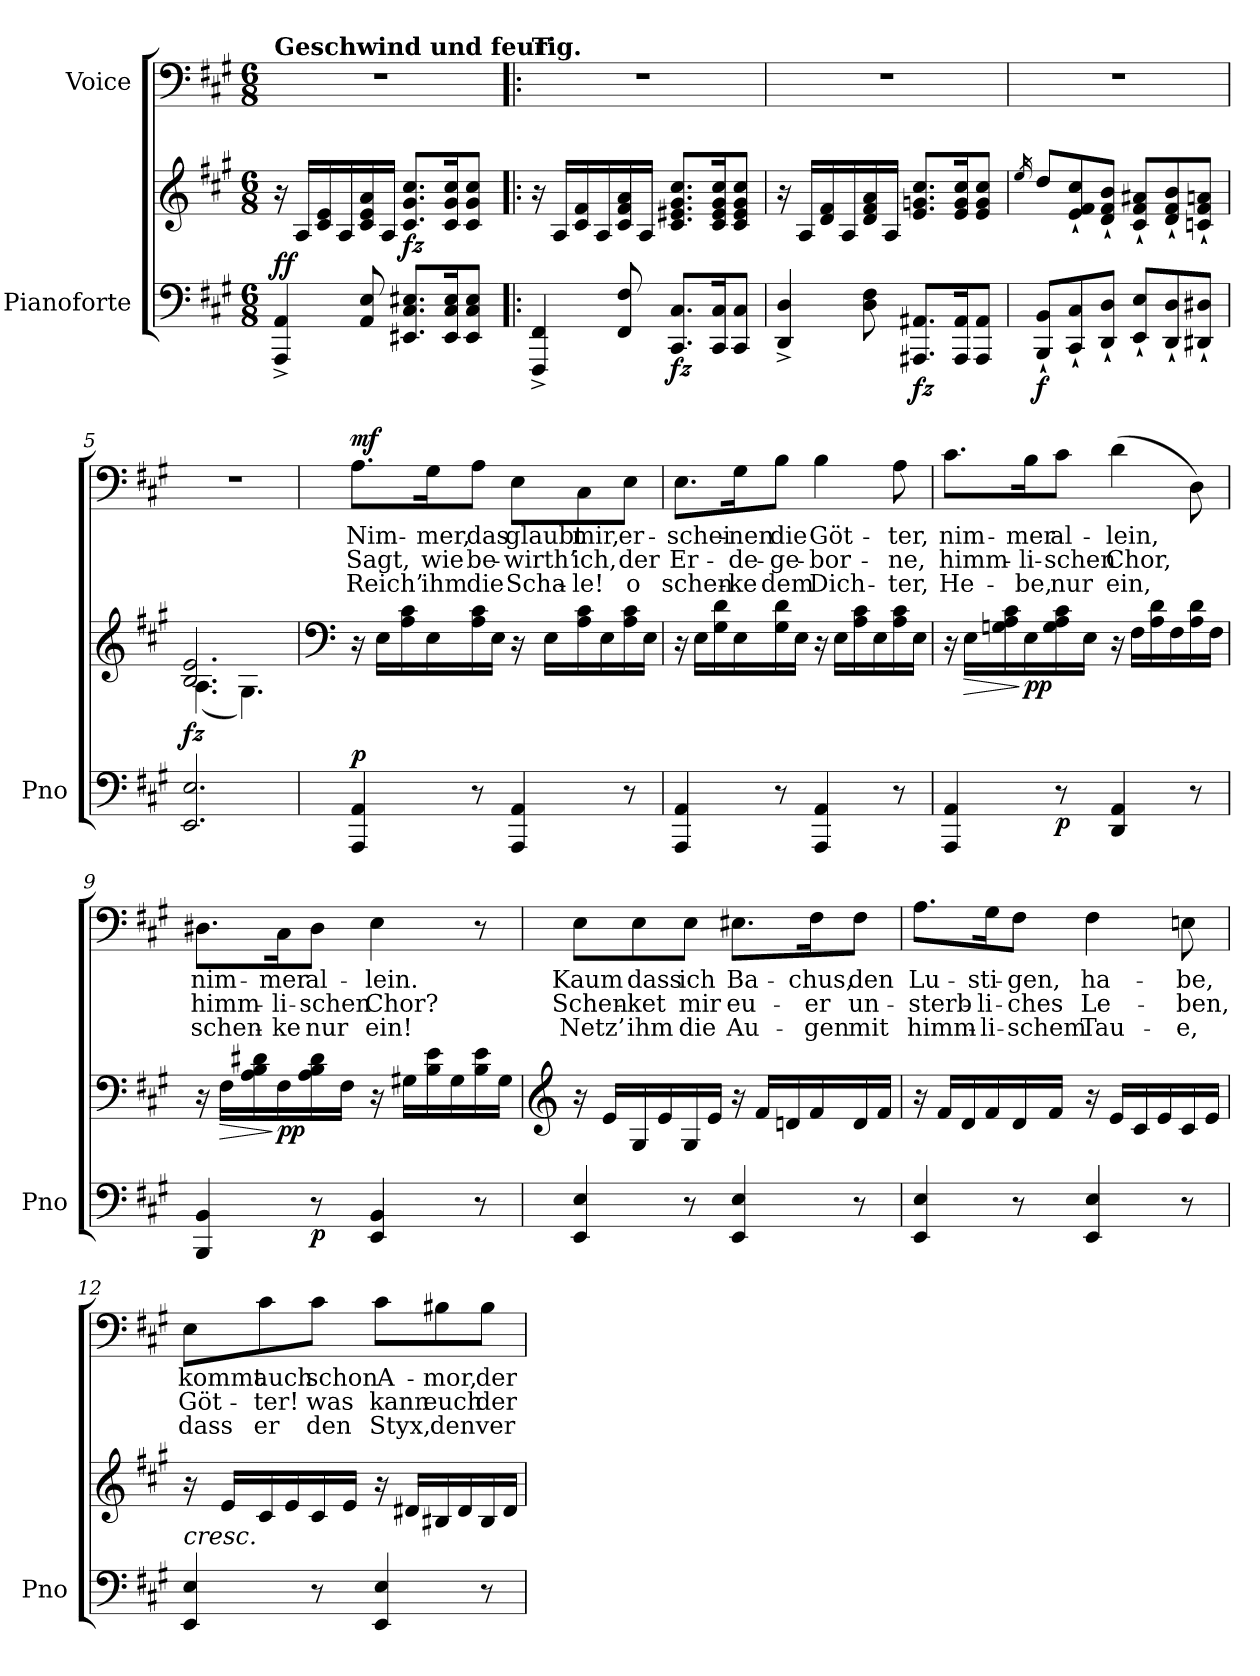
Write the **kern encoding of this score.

**kern	**kern	**dynam	**kern	**text	**text	**text	**dynam
*part2	*part2	*part2	*part1	*part1	*part1	*part1	*part1
*staff3	*staff2	*staff2/3	*staff1	*staff1	*staff1	*staff1	*staff1
*I"Pianoforte	*	*	*I"Voice	*	*	*	*
*I'Pno	*	*	*	*	*	*	*
*clefF4	*clefG2	*	*clefF4	*	*	*	*
*k[f#c#g#]	*k[f#c#g#]	*	*k[f#c#g#]	*	*	*	*
*M6/8	*M6/8	*	*M6/8	*	*	*	*
=1	=1	=1	=1	=1	=1	=1	=1
!	!	!	!LO:TX:a:B:t=Geschwind und feurig.	!	!	!	!
!	!	!LO:DY:a=2	!	!	!	!	!
4AAA/^ 4AA/^	16r	ff	2.r	.	.	.	.
.	16A/LL	.	.	.	.	.	.
.	16c#/ 16e/	.	.	.	.	.	.
.	16A/	.	.	.	.	.	.
8AA/ 8E/	16c#/ 16e/ 16a/	.	.	.	.	.	.
.	16A/JJ	.	.	.	.	.	.
!	!	!LO:DY:a=2	!	!	!	!	!
8.EE#X/ 8.C#/ 8.E#X/L	8.c#/ 8.g#/ 8.cc#/L	fz	.	.	.	.	.
16EE#/ 16C#/ 16E#/K	16c#/ 16g#/ 16cc#/K	.	.	.	.	.	.
8EE#/ 8C#/ 8E#/J	8c#/ 8g#/ 8cc#/J	.	.	.	.	.	.
=2!|:	=2!|:	=2!|:	=2!|:	=2!|:	=2!|:	=2!|:	=2!|:
!	!	!	!LO:TX:a:B:t=T	!	!	!	!
4FFF#/^ 4FF#/^	16r	.	2.r	.	.	.	.
.	16A/LL	.	.	.	.	.	.
.	16c#/ 16f#/	.	.	.	.	.	.
.	16A/	.	.	.	.	.	.
8FF#/ 8F#/	16c#/ 16f#/ 16a/	.	.	.	.	.	.
.	16A/JJ	.	.	.	.	.	.
!	!	!LO:DY:b=2	!	!	!	!	!
8.CC#/ 8.C#/L	8.c#/ 8.e#X/ 8.g#/ 8.cc#/L	fz	.	.	.	.	.
16CC#/ 16C#/K	16c#/ 16e#/ 16g#/ 16cc#/K	.	.	.	.	.	.
8CC#/ 8C#/J	8c#/ 8e#/ 8g#/ 8cc#/J	.	.	.	.	.	.
=3	=3	=3	=3	=3	=3	=3	=3
4DD/^ 4D/^	16r	.	2.r	.	.	.	.
.	16A/LL	.	.	.	.	.	.
.	16d/ 16f#/	.	.	.	.	.	.
.	16A/	.	.	.	.	.	.
8D\ 8F#\	16d/ 16f#/ 16a/	.	.	.	.	.	.
.	16A/JJ	.	.	.	.	.	.
!	!	!LO:DY:b=2	!	!	!	!	!
8.AAA#X/ 8.AA#X/L	8.e/ 8.gn/ 8.cc#/L	fz	.	.	.	.	.
16AAA#/ 16AA#/K	16e/ 16g/ 16cc#/K	.	.	.	.	.	.
8AAA#/ 8AA#/J	8e/ 8g/ 8cc#/J	.	.	.	.	.	.
=4	=4	=4	=4	=4	=4	=4	=4
.	16qee/	.	.	.	.	.	.
!	!	!LO:DY:b=2	!	!	!	!	!
8BBB/` 8BB/`L	8dd/L	f	2.r	.	.	.	.
8CC#/` 8C#/`	8e/` 8f#/` 8cc#/`	.	.	.	.	.	.
8DD/` 8D/`J	8d/` 8f#/` 8b/`J	.	.	.	.	.	.
8EE/` 8E/`L	8c#/` 8f#/` 8a#X/`L	.	.	.	.	.	.
8DD/` 8D/`	8d/` 8f#/` 8b/`	.	.	.	.	.	.
8DD#X/` 8D#X/`J	8cn/` 8f#/` 8an/`J	.	.	.	.	.	.
=5	=5	=5	=5	=5	=5	=5	=5
*	*^	*	*	*	*	*	*
!	!	!	!LO:DY:a=2	!	!	!	!	!
2.EE/ 2.E/	2.B/ 2.e/	(<4.A\	fz	2.r	.	.	.	.
.	.	4.G#\)	.	.	.	.	.	.
*	*v	*v	*	*	*	*	*	*
!!LO:LB:g=z
=6	=6	=6	=6	=6	=6	=6	=6
*	*clefF4	*	*	*	*	*	*
*	*^	*	*	*	*	*	*
!	!	!	!LO:DY:a=2	!	!LO:LY:b	!LO:LY:b	!LO:LY:b	!LO:DY:b
*	*v	*v	*	*	*	*	*	*
4AAA/ 4AA/	16r	p	8.A\L	Nim-	Sagt,	Reich’	mf
.	16E\LL	.	.	.	.	.	.
.	16A\ 16c#\	.	.	.	.	.	.
!	!	!	!	!LO:LY:b	!LO:LY:b	!LO:LY:b	!
.	16E\	.	16G#\K	-mer,	wie	ihm	.
!	!	!	!	!LO:LY:b	!LO:LY:b	!LO:LY:b	!
8r	16A\ 16c#\	.	8A\J	das	be-	die	.
.	16E\JJ	.	.	.	.	.	.
!	!	!	!	!LO:LY:b	!LO:LY:b	!LO:LY:b	!
4AAA/ 4AA/	16r	.	8E\L	glaubt	-wirth’	Scha-	.
.	16E\LL	.	.	.	.	.	.
!	!	!	!	!LO:LY:b	!LO:LY:b	!LO:LY:b	!
.	16A\ 16c#\	.	8C#\	mir,	ich,	-le!	.
.	16E\	.	.	.	.	.	.
!	!	!	!	!LO:LY:b	!LO:LY:b	!LO:LY:b	!
8r	16A\ 16c#\	.	8E\J	er-	der	o	.
.	16E\JJ	.	.	.	.	.	.
=7	=7	=7	=7	=7	=7	=7	=7
!	!	!	!	!LO:LY:b	!LO:LY:b	!LO:LY:b	!
4AAA/ 4AA/	16r	.	8.E\L	-schei-	Er-	schen-	.
.	16E\LL	.	.	.	.	.	.
.	16G#\ 16d\	.	.	.	.	.	.
!	!	!	!	!LO:LY:b	!LO:LY:b	!LO:LY:b	!
.	16E\	.	16G#\K	-nen	-de-	-ke	.
!	!	!	!	!LO:LY:b	!LO:LY:b	!LO:LY:b	!
8r	16G#\ 16d\	.	8B\J	die	-ge-	dem	.
.	16E\JJ	.	.	.	.	.	.
!	!	!	!	!LO:LY:b	!LO:LY:b	!LO:LY:b	!
4AAA/ 4AA/	16r	.	4B\	Göt-	-bor-	Dich-	.
.	16E\LL	.	.	.	.	.	.
.	16A\ 16c#\	.	.	.	.	.	.
.	16E\	.	.	.	.	.	.
!	!	!	!	!LO:LY:b	!LO:LY:b	!LO:LY:b	!
8r	16A\ 16c#\	.	8A\	-ter,	-ne,	-ter,	.
.	16E\JJ	.	.	.	.	.	.
=8	=8	=8	=8	=8	=8	=8	=8
!	!	!	!	!LO:LY:b	!LO:LY:b	!LO:LY:b	!
4AAA/ 4AA/	16r	.	8.c#\L	nim-	himm-	He-	.
!	!	!LO:HP:b	!	!	!	!	!
.	16E\LL	>	.	.	.	.	.
.	16Gn\ 16A\ 16c#\	.	.	.	.	.	.
!	!	!LO:DY:n=1:b	!	!LO:LY:b	!LO:LY:b	!LO:LY:b	!
.	16E\	] pp	16B\K	-mer	-li-	-be,	.
!	!	!LO:DY:n=2:b=2	!	!LO:LY:b	!LO:LY:b	!LO:LY:b	!
8r	16G\ 16A\ 16c#\	p	8c#\J	al-	-schen	nur	.
.	16E\JJ	.	.	.	.	.	.
!	!	!	!	!LO:LY:b	!LO:LY:b	!LO:LY:b	!
4DD/ 4AA/	16r	.	(>4d\	-lein,	Chor,	ein,	.
.	16F#\LL	.	.	.	.	.	.
.	16A\ 16d\	.	.	.	.	.	.
.	16F#\	.	.	.	.	.	.
8r	16A\ 16d\	.	8D\)	.	.	.	.
.	16F#\JJ	.	.	.	.	.	.
=9	=9	=9	=9	=9	=9	=9	=9
!	!	!	!	!LO:LY:b	!LO:LY:b	!LO:LY:b	!
4BBB/ 4BB/	16r	.	8.D#X\L	nim-	himm-	schen-	.
!	!	!LO:HP:b	!	!	!	!	!
.	16F#\LL	>	.	.	.	.	.
.	16A\ 16B\ 16d#X\	.	.	.	.	.	.
!	!	!LO:DY:n=1:b	!	!LO:LY:b	!LO:LY:b	!LO:LY:b	!
.	16F#\	] pp	16C#\K	-mer	-li-	-ke	.
!	!	!LO:DY:n=2:b=2	!	!LO:LY:b	!LO:LY:b	!LO:LY:b	!
8r	16A\ 16B\ 16d#\	p	8D#\J	al-	-schen	nur	.
.	16F#\JJ	.	.	.	.	.	.
!	!	!	!	!LO:LY:b	!LO:LY:b	!LO:LY:b	!
4EE/ 4BB/	16r	.	4E\	-lein.	Chor?	ein!	.
.	16G#X\LL	.	.	.	.	.	.
.	16B\ 16e\	.	.	.	.	.	.
.	16G#\	.	.	.	.	.	.
8r	16B\ 16e\	.	8r	.	.	.	.
.	16G#\JJ	.	.	.	.	.	.
!!LO:LB:g=z
=10	=10	=10	=10	=10	=10	=10	=10
*	*clefG2	*	*	*	*	*	*
!	!	!	!	!LO:LY:b	!LO:LY:b	!LO:LY:b	!
4EE/ 4E/	16r	.	8E\L	Kaum	Schen-	Netz’	.
.	16e/LL	.	.	.	.	.	.
!	!	!	!	!LO:LY:b	!LO:LY:b	!LO:LY:b	!
.	16G#/	.	8E\	dass	-ket	ihm	.
.	16e/	.	.	.	.	.	.
!	!	!	!	!LO:LY:b	!LO:LY:b	!LO:LY:b	!
8r	16G#/	.	8E\J	ich	mir	die	.
.	16e/JJ	.	.	.	.	.	.
!	!	!	!	!LO:LY:b	!LO:LY:b	!LO:LY:b	!
4EE/ 4E/	16r	.	8.E#X\L	Ba-	eu-	Au-	.
.	16f#/LL	.	.	.	.	.	.
.	16dn/	.	.	.	.	.	.
!	!	!	!	!LO:LY:b	!LO:LY:b	!LO:LY:b	!
.	16f#/	.	16F#\K	-chus,	-er	-gen	.
!	!	!	!	!LO:LY:b	!LO:LY:b	!LO:LY:b	!
8r	16d/	.	8F#\J	den	un-	mit	.
.	16f#/JJ	.	.	.	.	.	.
=11	=11	=11	=11	=11	=11	=11	=11
!	!	!	!	!LO:LY:b	!LO:LY:b	!LO:LY:b	!
4EE/ 4E/	16r	.	8.A\L	Lu-	-sterb-	himm-	.
.	16f#/LL	.	.	.	.	.	.
.	16d/	.	.	.	.	.	.
!	!	!	!	!LO:LY:b	!LO:LY:b	!LO:LY:b	!
.	16f#/	.	16G#\K	-sti-	-li-	-li-	.
!	!	!	!	!LO:LY:b	!LO:LY:b	!LO:LY:b	!
8r	16d/	.	8F#\J	-gen,	-ches	-schem	.
.	16f#/JJ	.	.	.	.	.	.
!	!	!	!	!LO:LY:b	!LO:LY:b	!LO:LY:b	!
4EE/ 4E/	16r	.	4F#\	ha-	Le-	Tau-	.
.	16e/LL	.	.	.	.	.	.
.	16c#/	.	.	.	.	.	.
.	16e/	.	.	.	.	.	.
!	!	!	!	!LO:LY:b	!LO:LY:b	!LO:LY:b	!
8r	16c#/	.	8En\	-be,	-ben,	-e,	.
.	16e/JJ	.	.	.	.	.	.
=12	=12	=12	=12	=12	=12	=12	=12
!LO:TX:a:i:t=cresc.	!	!	!	!	!	!	!
!	!	!	!	!LO:LY:b	!LO:LY:b	!LO:LY:b	!
4EE/ 4E/	16r	.	8E\L	kommt	Göt-	dass	.
.	16e/LL	.	.	.	.	.	.
!	!	!	!	!LO:LY:b	!LO:LY:b	!LO:LY:b	!
.	16c#/	.	8c#\	auch	-ter!	er	.
.	16e/	.	.	.	.	.	.
!	!	!	!	!LO:LY:b	!LO:LY:b	!LO:LY:b	!
8r	16c#/	.	8c#\J	schon	was	den	.
.	16e/JJ	.	.	.	.	.	.
!	!	!	!	!LO:LY:b	!LO:LY:b	!LO:LY:b	!
4EE/ 4E/	16r	.	8c#\L	A-	kann	Styx,	.
.	16d#X/LL	.	.	.	.	.	.
!	!	!	!	!LO:LY:b	!LO:LY:b	!LO:LY:b	!
.	16B#X/	.	8B#X\	-mor,	euch	den	.
.	16d#/	.	.	.	.	.	.
!	!	!	!	!LO:LY:b	!LO:LY:b	!LO:LY:b	!
8r	16B#/	.	8B#\J	der	der	ver-	.
.	16d#/JJ	.	.	.	.	.	.
=	=	=	=	=	=	=	=
*-	*-	*-	*-	*-	*-	*-	*-
